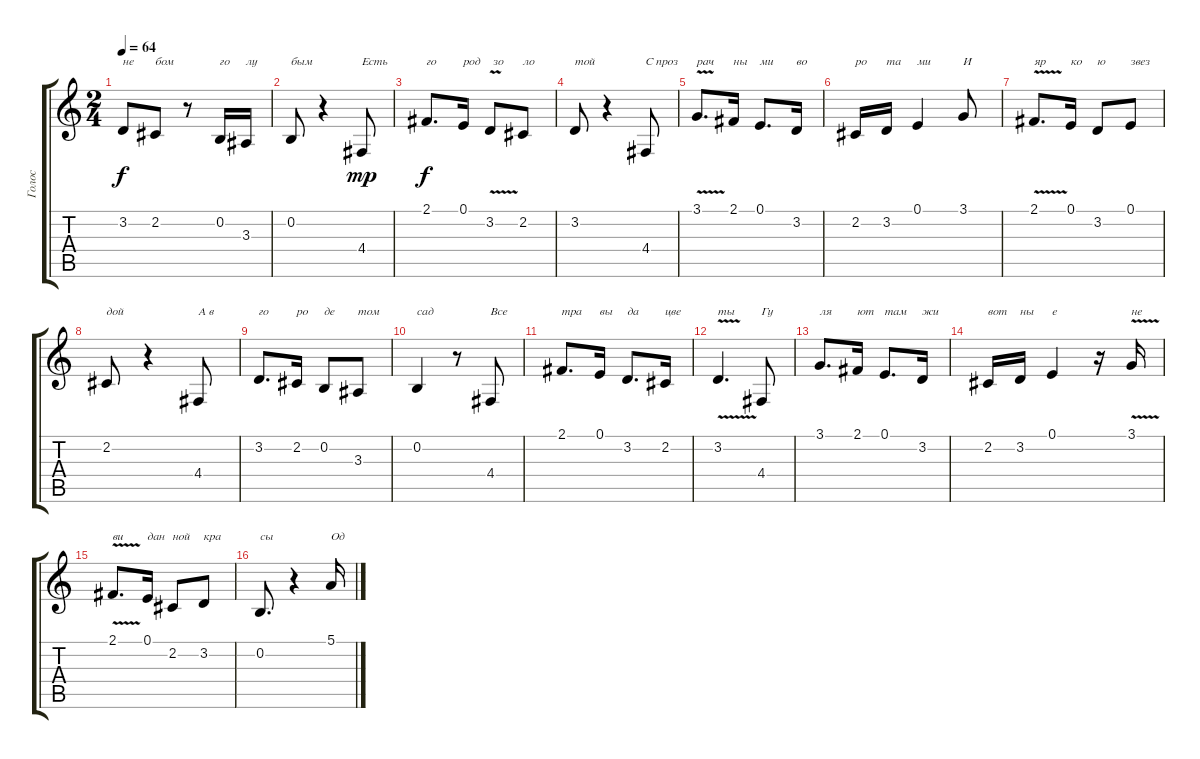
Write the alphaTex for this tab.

\track ("Голос" "Голос") {instrument viola}
\staff {score tabs}
\tuning (E4 B3 G3 D3 A2 E2) {hide}
\ts (2 4)
\tempo 64
\clef g2
\ks c
3.2.8{txt "не" dy f} 2.2.8{txt "бом"} r.8 0.2.16{txt "го"} 3.3.16{txt "лу"} |
0.2.8{txt "бым"} r.4 4.4.8{txt "Есть" dy mp} |
2.1.8{d txt "го" dy f} 0.1.16{txt "род"} 3.2{v}.8{txt " зо"} 2.2.8{txt "ло"} |
3.2.8{txt "той"} r.4 4.4.8{txt "С проз"} |
3.1{v}.8{d txt "рач"} 2.1.16{txt "ны"} 0.1.8{d txt "ми"} 3.2.16{txt "во"} |
2.2.16{txt "ро"} 3.2.16{txt "та"} 0.1.4{txt "ми"} 3.1.8{txt "И"} |
2.1{v}.8{d txt "яр"} 0.1.16{txt "ко"} 3.2.8{txt "ю"} 0.1.8{txt "звез"} |
2.2.8{txt "дой"} r.4 4.4.8{txt "А в"} |
3.2.8{d txt "го"} 2.2.16{txt "ро"} 0.2.8{txt "де"} 3.3.8{txt "том"} |
0.2.4{txt "сад"} r.8 4.4.8{txt "Все"} |
2.1.8{d txt "тра"} 0.1.16{txt "вы"} 3.2.8{d txt "да"} 2.2.16{txt "цве"} |
3.2{v}.4{d txt "ты"} 4.4.8{txt "Гу"} |
3.1.8{d txt "ля"} 2.1.16{txt "ют"} 0.1.8{d txt "там"} 3.2.16{txt "жи"} |
2.2.16{txt "вот"} 3.2.16{txt "ны"} 0.1.4{txt "е"} r.16 3.1{v}.16{txt "не"} |
2.1{v}.8{d txt "ви"} 0.1.16{txt "дан"} 2.2.8{txt "ной"} 3.2.8{txt "кра"} |
0.2.8{d txt "сы"} r.4 5.1.16{txt "Од"}
